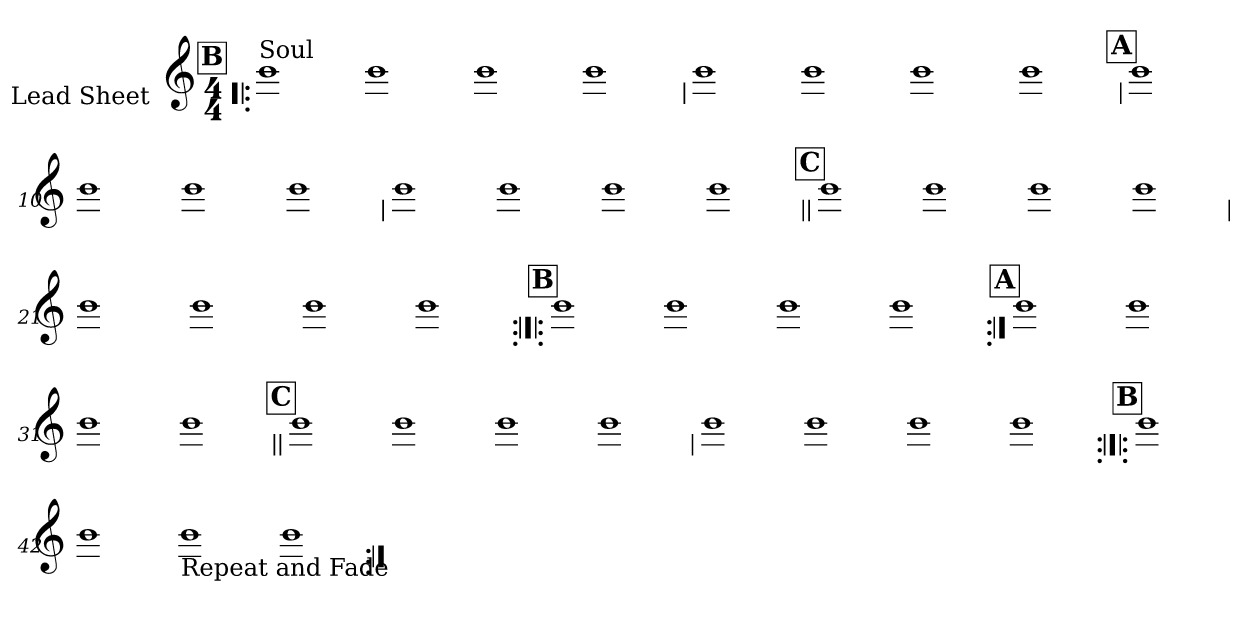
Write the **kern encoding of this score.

**kern
*part1
*staff1
*I"Lead Sheet
*stria0
*clefG2
*k[]
*C:
*M4/4
*MM115
!!LO:REH:place=s1:a:t=B
=1!|:
!LO:TX:a:t=Soul
1b
=2-
1b
=3-
1b
=4-
1b
!!LO:LB:g=z
=5
1b
=6-
1b
=7-
1b
=8-
1b
!!LO:LB:g=z
!!LO:REH:place=s1:a:t=A
=9
1b
=10-
1b
=11-
1b
=12-
1b
!!LO:LB:g=z
=13
1b
=14-
1b
=15-
1b
=16-
1b
!!LO:LB:g=z
!!LO:REH:place=s1:a:t=C
=17||
1b
=18-
1b
=19-
1b
=20-
1b
!!LO:LB:g=z
=21
1b
=22-
1b
=23-
1b
=24-
1b
!!LO:LB:g=z
!!LO:REH:place=s1:a:t=B
=25:|!|:
1b
=26-
1b
=27-
1b
=28-
1b
!!LO:LB:g=z
!!LO:REH:place=s1:a:t=A
=29:|!
1b
=30-
1b
=31-
1b
=32-
1b
!!LO:LB:g=z
!!LO:REH:place=s1:a:t=C
=33||
1b
=34-
1b
=35-
1b
=36-
1b
!!LO:LB:g=z
=37
1b
=38-
1b
=39-
1b
=40-
1b
!!LO:LB:g=z
!!LO:REH:place=s1:a:t=B
=41:|!|:
1b
=42-
1b
=43-
!LO:TX:b:t=Repeat and Fade
1b
=44-
1b
=:|!
*-
